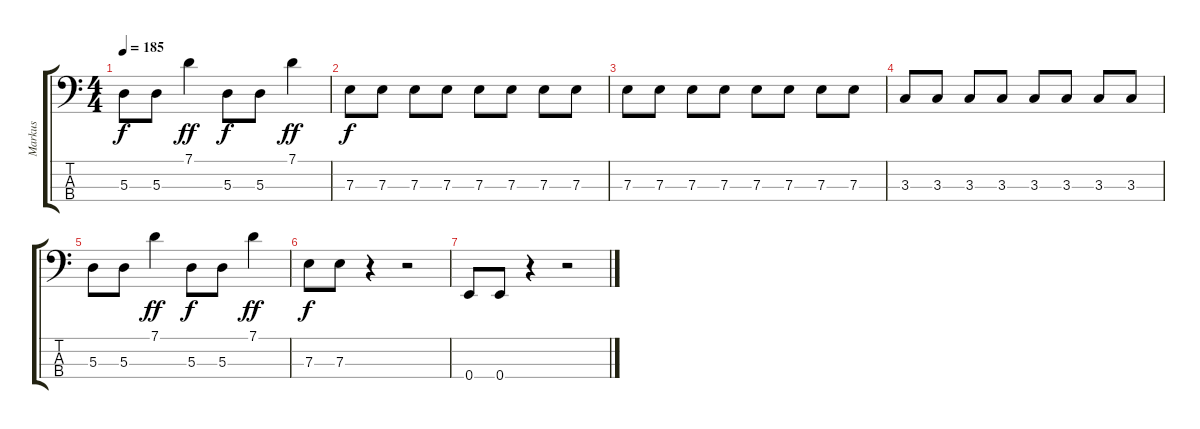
\track ("Markus" "Markus") {instrument slapbass2}
\staff {score tabs}
\tuning (G2 D2 A1 E1) {hide}
\ts (4 4)
\tempo 185
\clef f4
\ks c
5.3.8{dy f} 5.3.8 7.1.4{dy ff} 5.3.8{dy f} 5.3.8 7.1.4{dy ff} |
7.3.8{dy f} 7.3.8 7.3.8 7.3.8 7.3.8 7.3.8 7.3.8 7.3.8 |
7.3.8 7.3.8 7.3.8 7.3.8 7.3.8 7.3.8 7.3.8 7.3.8 |
3.3.8 3.3.8 3.3.8 3.3.8 3.3.8 3.3.8 3.3.8 3.3.8 |
5.3.8 5.3.8 7.1.4{dy ff} 5.3.8{dy f} 5.3.8 7.1.4{dy ff} |
7.3.8{dy f} 7.3.8 r.4 r.2 |
0.4.8 0.4.8 r.4 r.2
